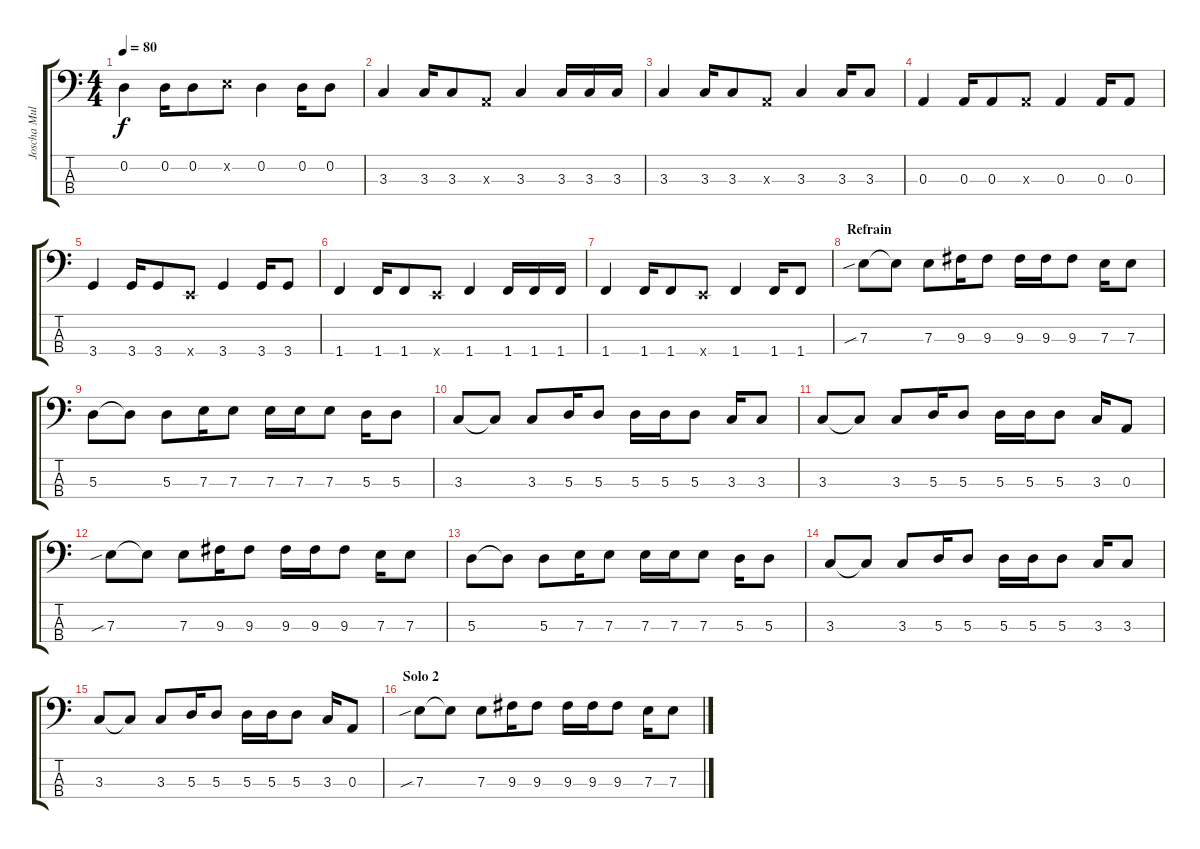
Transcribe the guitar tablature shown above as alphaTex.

\track ("Joscha Mulorz" "Joscha Mul") {instrument electricbassfinger}
\staff {score tabs}
\tuning (G2 D2 A1 E1) {hide}
\ts (4 4)
\tempo 80
\clef f4
\ks c
0.2.4{dy f} 0.2.16 0.2.8 2.2{x}.8 0.2.4 0.2.16 0.2.8 |
3.3.4 3.3.16 3.3.8 0.3{x}.8 3.3.4 3.3.16 3.3.16 3.3.16 |
3.3.4 3.3.16 3.3.8 0.3{x}.8 3.3.4 3.3.16 3.3.8 |
0.3.4 0.3.16 0.3.8 0.3{x}.8 0.3.4 0.3.16 0.3.8 |
3.4.4 3.4.16 3.4.8 0.4{x}.8 3.4.4 3.4.16 3.4.8 |
1.4.4 1.4.16 1.4.8 0.4{x}.8 1.4.4 1.4.16 1.4.16 1.4.16 |
1.4.4 1.4.16 1.4.8 0.4{x}.8 1.4.4 1.4.16 1.4.8 |
\section ("" "Refrain")
7.3{sib}.8 7.3{t}.8 7.3.8 9.3.16 9.3.8 9.3.16 9.3.16 9.3.8 7.3.16 7.3.8 |
5.3.8 5.3{t}.8 5.3.8 7.3.16 7.3.8 7.3.16 7.3.16 7.3.8 5.3.16 5.3.8 |
3.3.8 3.3{t}.8 3.3.8 5.3.16 5.3.8 5.3.16 5.3.16 5.3.8 3.3.16 3.3.8 |
3.3.8 3.3{t}.8 3.3.8 5.3.16 5.3.8 5.3.16 5.3.16 5.3.8 3.3.16 0.3.8 |
7.3{sib}.8 7.3{t}.8 7.3.8 9.3.16 9.3.8 9.3.16 9.3.16 9.3.8 7.3.16 7.3.8 |
5.3.8 5.3{t}.8 5.3.8 7.3.16 7.3.8 7.3.16 7.3.16 7.3.8 5.3.16 5.3.8 |
3.3.8 3.3{t}.8 3.3.8 5.3.16 5.3.8 5.3.16 5.3.16 5.3.8 3.3.16 3.3.8 |
3.3.8 3.3{t}.8 3.3.8 5.3.16 5.3.8 5.3.16 5.3.16 5.3.8 3.3.16 0.3.8 |
\section ("" "Solo 2")
7.3{sib}.8 7.3{t}.8 7.3.8 9.3.16 9.3.8 9.3.16 9.3.16 9.3.8 7.3.16 7.3.8
